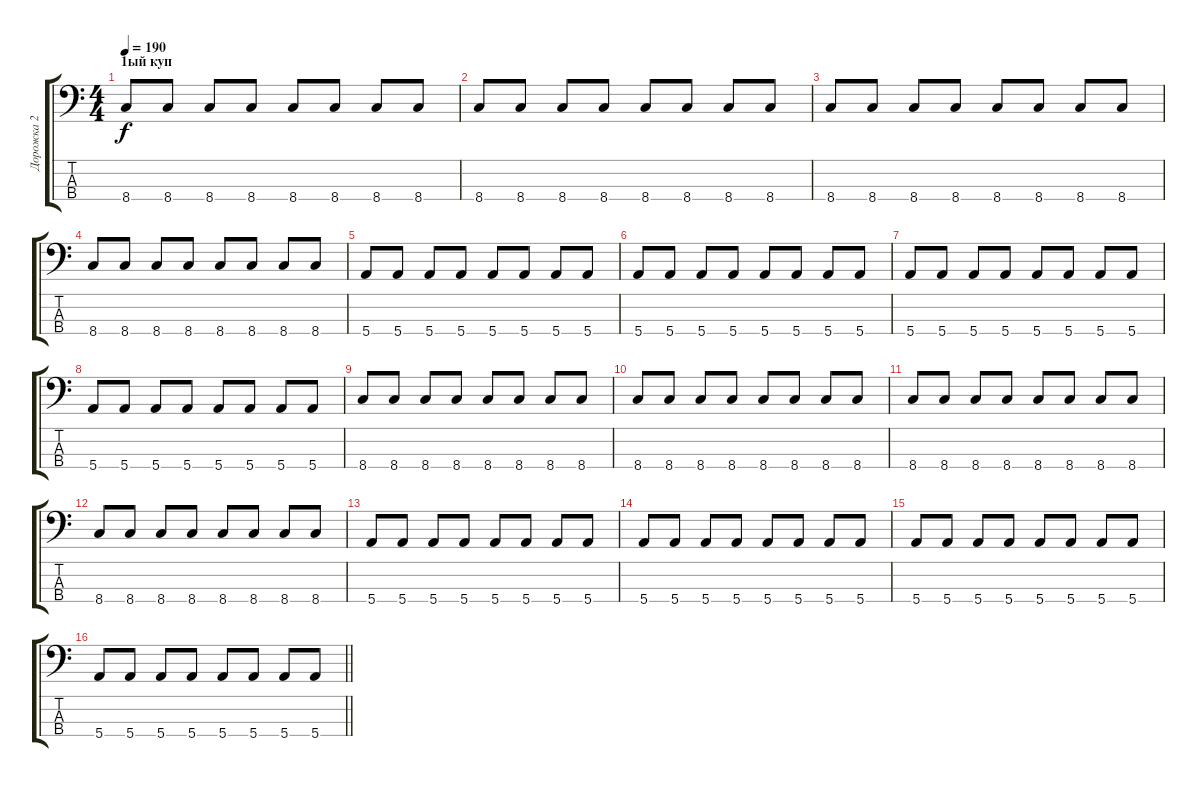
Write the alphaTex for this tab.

\track ("Дорожка 2" "Дорожка 2") {instrument electricbasspick}
\staff {score tabs}
\tuning (G2 D2 A1 E1) {hide}
\ts (4 4)
\section ("" "1ый куп")
\tempo 190
\clef f4
\ks c
8.4.8{dy f} 8.4.8 8.4.8 8.4.8 8.4.8 8.4.8 8.4.8 8.4.8 |
8.4.8 8.4.8 8.4.8 8.4.8 8.4.8 8.4.8 8.4.8 8.4.8 |
8.4.8 8.4.8 8.4.8 8.4.8 8.4.8 8.4.8 8.4.8 8.4.8 |
8.4.8 8.4.8 8.4.8 8.4.8 8.4.8 8.4.8 8.4.8 8.4.8 |
5.4.8 5.4.8 5.4.8 5.4.8 5.4.8 5.4.8 5.4.8 5.4.8 |
5.4.8 5.4.8 5.4.8 5.4.8 5.4.8 5.4.8 5.4.8 5.4.8 |
5.4.8 5.4.8 5.4.8 5.4.8 5.4.8 5.4.8 5.4.8 5.4.8 |
5.4.8 5.4.8 5.4.8 5.4.8 5.4.8 5.4.8 5.4.8 5.4.8 |
8.4.8 8.4.8 8.4.8 8.4.8 8.4.8 8.4.8 8.4.8 8.4.8 |
8.4.8 8.4.8 8.4.8 8.4.8 8.4.8 8.4.8 8.4.8 8.4.8 |
8.4.8 8.4.8 8.4.8 8.4.8 8.4.8 8.4.8 8.4.8 8.4.8 |
8.4.8 8.4.8 8.4.8 8.4.8 8.4.8 8.4.8 8.4.8 8.4.8 |
5.4.8 5.4.8 5.4.8 5.4.8 5.4.8 5.4.8 5.4.8 5.4.8 |
5.4.8 5.4.8 5.4.8 5.4.8 5.4.8 5.4.8 5.4.8 5.4.8 |
5.4.8 5.4.8 5.4.8 5.4.8 5.4.8 5.4.8 5.4.8 5.4.8 |
\barLineRight lightlight
5.4.8 5.4.8 5.4.8 5.4.8 5.4.8 5.4.8 5.4.8 5.4.8
